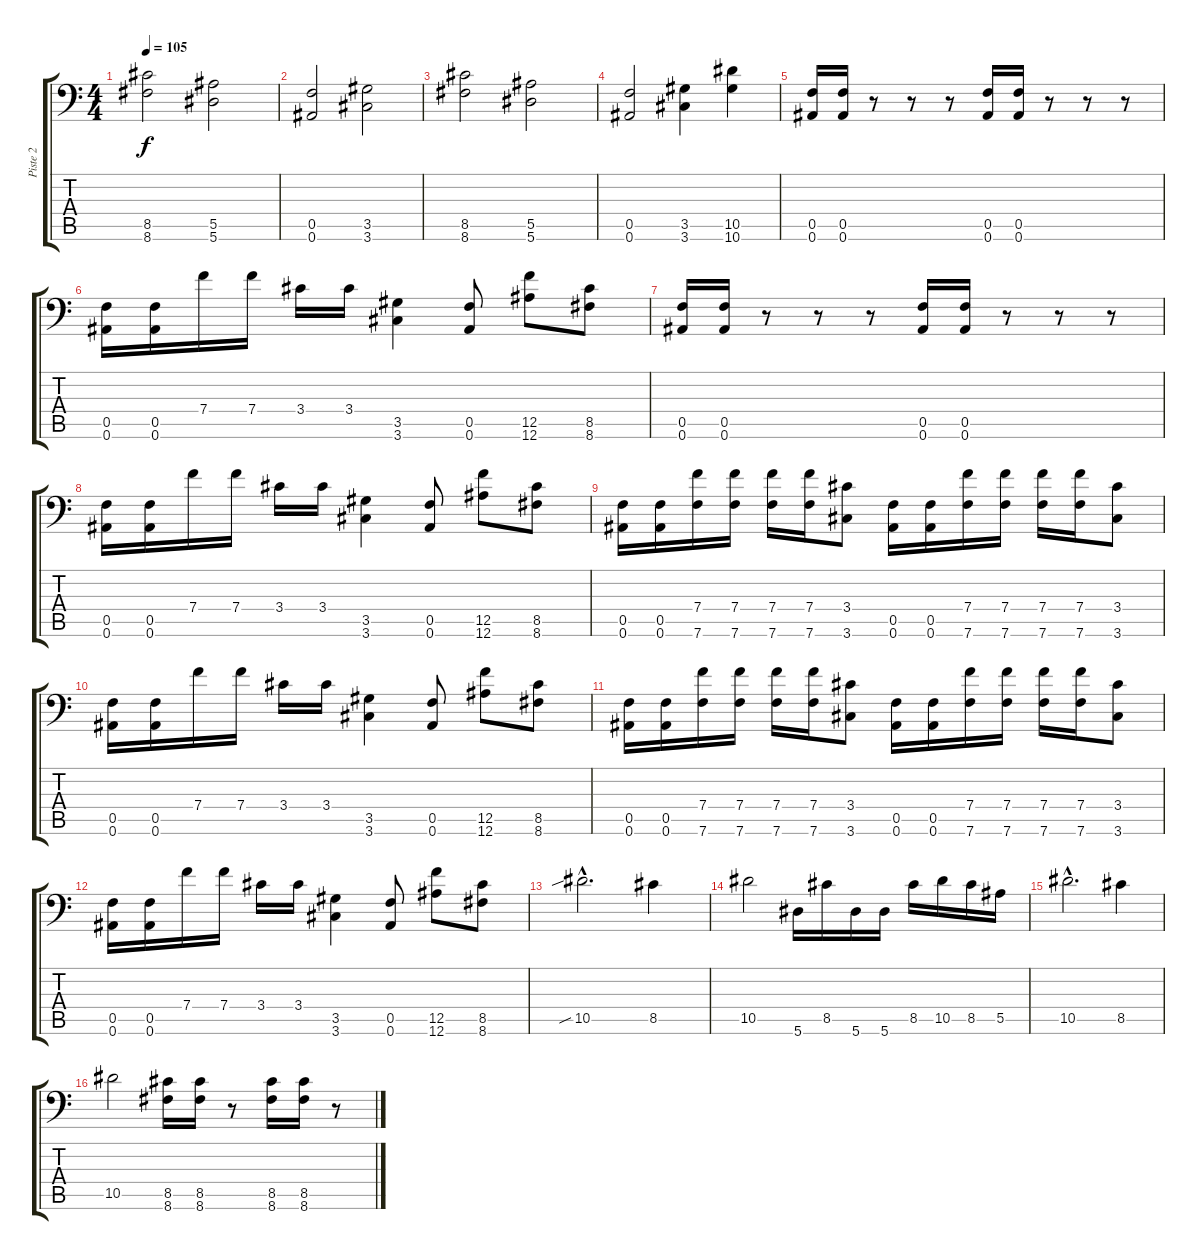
\track ("Piste 2" "Piste 2") {instrument distortionguitar}
\staff {score tabs}
\tuning (C4 G3 Eb3 Bb2 F2 Bb1) {hide}
\ts (4 4)
\tempo 105
\clef f4
\ks c
(8.5 8.6).2{dy f} (5.5 5.6).2 |
(0.5 0.6).2 (3.5 3.6).2 |
(8.5 8.6).2 (5.5 5.6).2 |
(0.5 0.6).2 (3.5 3.6).4 (10.5 10.6).4 |
(0.5 0.6).16 (0.5 0.6).16 r.8 r.8 r.8 (0.5 0.6).16 (0.5 0.6).16 r.8 r.8 r.8 |
(0.5 0.6).16 (0.5 0.6).16 7.4.16 7.4.16 3.4.16 3.4.16 (3.5 3.6).4 (0.5 0.6).8 (12.5 12.6).8 (8.5 8.6).8 |
(0.5 0.6).16 (0.5 0.6).16 r.8 r.8 r.8 (0.5 0.6).16 (0.5 0.6).16 r.8 r.8 r.8 |
(0.5 0.6).16 (0.5 0.6).16 7.4.16 7.4.16 3.4.16 3.4.16 (3.5 3.6).4 (0.5 0.6).8 (12.5 12.6).8 (8.5 8.6).8 |
(0.5 0.6).16 (0.5 0.6).16 (7.4 7.6).16 (7.4 7.6).16 (7.4 7.6).16 (7.4 7.6).16 (3.4 3.6).8 (0.5 0.6).16 (0.5 0.6).16 (7.4 7.6).16 (7.4 7.6).16 (7.4 7.6).16 (7.4 7.6).16 (3.4 3.6).8 |
(0.5 0.6).16 (0.5 0.6).16 7.4.16 7.4.16 3.4.16 3.4.16 (3.5 3.6).4 (0.5 0.6).8 (12.5 12.6).8 (8.5 8.6).8 |
(0.5 0.6).16 (0.5 0.6).16 (7.4 7.6).16 (7.4 7.6).16 (7.4 7.6).16 (7.4 7.6).16 (3.4 3.6).8 (0.5 0.6).16 (0.5 0.6).16 (7.4 7.6).16 (7.4 7.6).16 (7.4 7.6).16 (7.4 7.6).16 (3.4 3.6).8 |
(0.5 0.6).16 (0.5 0.6).16 7.4.16 7.4.16 3.4.16 3.4.16 (3.5 3.6).4 (0.5 0.6).8 (12.5 12.6).8 (8.5 8.6).8 |
10.5{sib hac}.2{d} 8.5.4 |
10.5.2 5.6.16 8.5.16 5.6.16 5.6.16 8.5.16 10.5.16 8.5.16 5.5.16 |
10.5{hac}.2{d} 8.5.4 |
10.5.2 (8.5 8.6).16 (8.5 8.6).16 r.8 (8.5 8.6).16 (8.5 8.6).16 r.8
